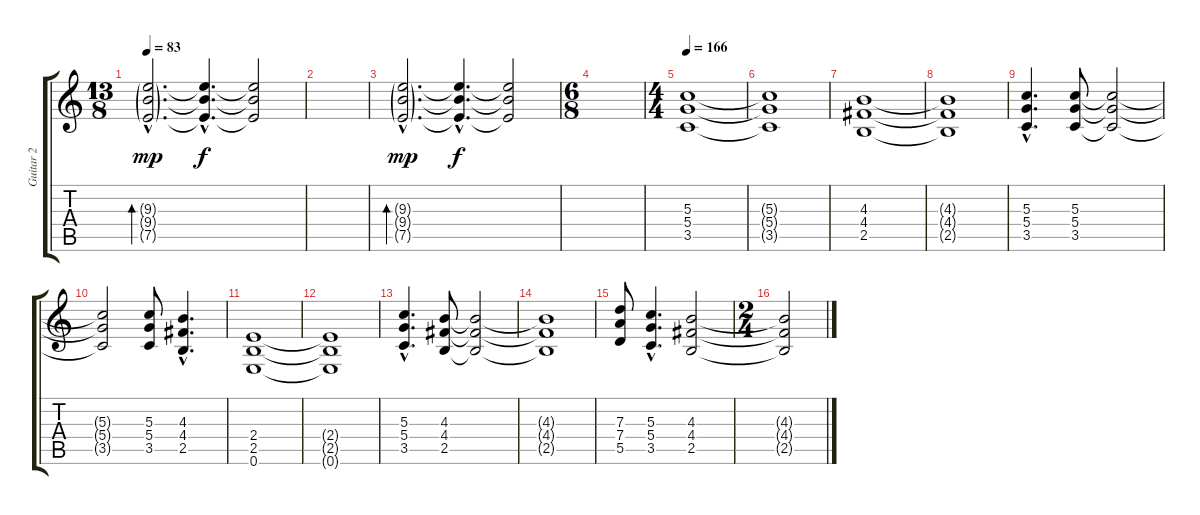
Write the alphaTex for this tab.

\track ("Guitar 2" "Guitar 2") {instrument distortionguitar}
\staff {score tabs}
\tuning (E4 B3 G3 D3 A2 E2) {hide}
\ts (13 8)
\tempo 83
\clef g2
\ks c
(9.3{g hac} 9.4{g hac} 7.5{g hac}).2{d bd 120 dy mp} (9.3{hac t} 9.4{hac t} 7.5{hac t}).4{d dy f} (9.3{t} 9.4{t} 7.5{t}).2 |
|
(9.3{g hac} 9.4{g hac} 7.5{g hac}).2{d bd 120 dy mp} (9.3{hac t} 9.4{hac t} 7.5{hac t}).4{d dy f} (9.3{t} 9.4{t} 7.5{t}).2 |
\ts (6 8)
|
\ts (4 4)
\tempo 166
(5.3 5.4 3.5).1 |
(5.3{t} 5.4{t} 3.5{t}).1 |
(4.3 4.4 2.5).1 |
(4.3{t} 4.4{t} 2.5{t}).1 |
(5.3{hac} 5.4{hac} 3.5{hac}).4{d} (5.3 5.4 3.5).8 (5.3{t} 5.4{t} 3.5{t}).2 |
(5.3{t} 5.4{t} 3.5{t}).2 (5.3 5.4 3.5).8 (4.3{hac} 4.4{hac} 2.5{hac}).4{d} |
(2.4 2.5 0.6).1 |
(2.4{t} 2.5{t} 0.6{t}).1 |
(5.3{hac} 5.4{hac} 3.5{hac}).4{d} (4.3 4.4 2.5).8 (4.3{t} 4.4{t} 2.5{t}).2 |
(4.3{t} 4.4{t} 2.5{t}).1 |
(7.3 7.4 5.5).8 (5.3{hac} 5.4{hac} 3.5{hac}).4{d} (4.3 4.4 2.5).2 |
\ts (2 4)
(4.3{t} 4.4{t} 2.5{t}).2
